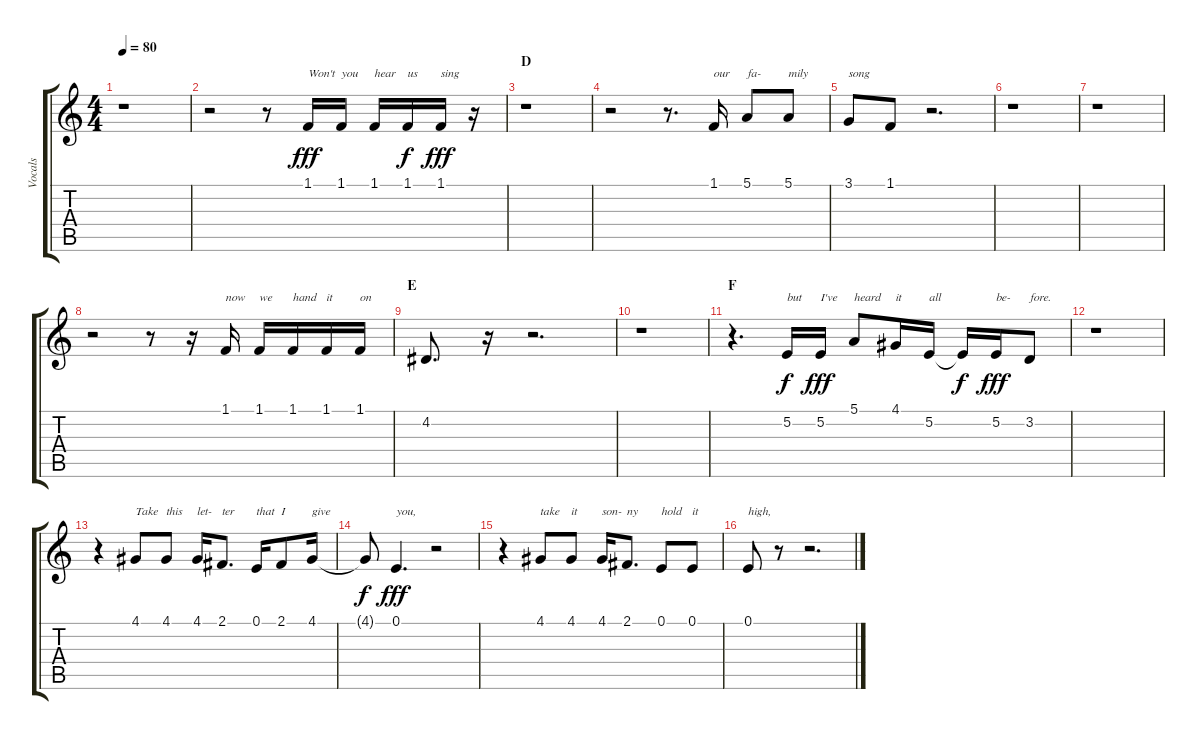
\track ("Vocals" "Vocals") {instrument lead6voice}
\staff {score tabs}
\tuning (E4 B3 G3 D3 A2 E2) {hide}
\ts (4 4)
\tempo 80
\clef g2
\ks c
r.1{dy f} |
r.2 r.8 1.1.16{txt "Won't" dy fff} 1.1.16{txt "you"} 1.1.16{txt "hear"} 1.1.16{txt "us" dy f} 1.1.16{txt "sing" dy fff} r.16 |
\section ("" "D")
r.1 |
r.2 r.8{d} 1.1.16{txt "our"} 5.1.8{txt "fa-"} 5.1.8{txt "mily"} |
3.1.8{txt "song"} 1.1.8 r.2{d} |
r.1 |
r.1 |
r.2 r.8 r.16 1.1.16{txt "now"} 1.1.16{txt "we"} 1.1.16{txt "hand"} 1.1.16{txt "it"} 1.1.16{txt "on"} |
\section ("" "E")
4.2.8{d} r.16 r.2{d} |
r.1 |
\section ("" "F")
r.4{d} 5.2.16{txt "but" dy f} 5.2.16{txt "I've" dy fff} 5.1.8{txt "heard"} 4.1.16{txt "it"} 5.2.16{txt "all"} 5.2{t}.16{dy f} 5.2.16{txt "be-" dy fff} 3.2.8{txt "fore."} |
r.1 |
r.4 4.1.8{txt "Take"} 4.1.8{txt "this"} 4.1.16{txt "let-"} 2.1.8{d txt "ter"} 0.1.16{txt "that"} 2.1.8{txt "I"} 4.1.16{txt "give"} |
4.1{t}.8{dy f} 0.1.4{d txt "you," dy fff} r.2 |
r.4 4.1.8{txt "take"} 4.1.8{txt "it"} 4.1.16{txt "son-"} 2.1.8{d txt "ny"} 0.1.8{txt "hold"} 0.1.8{txt "it"} |
0.1.8{txt "high,"} r.8 r.2{d}
